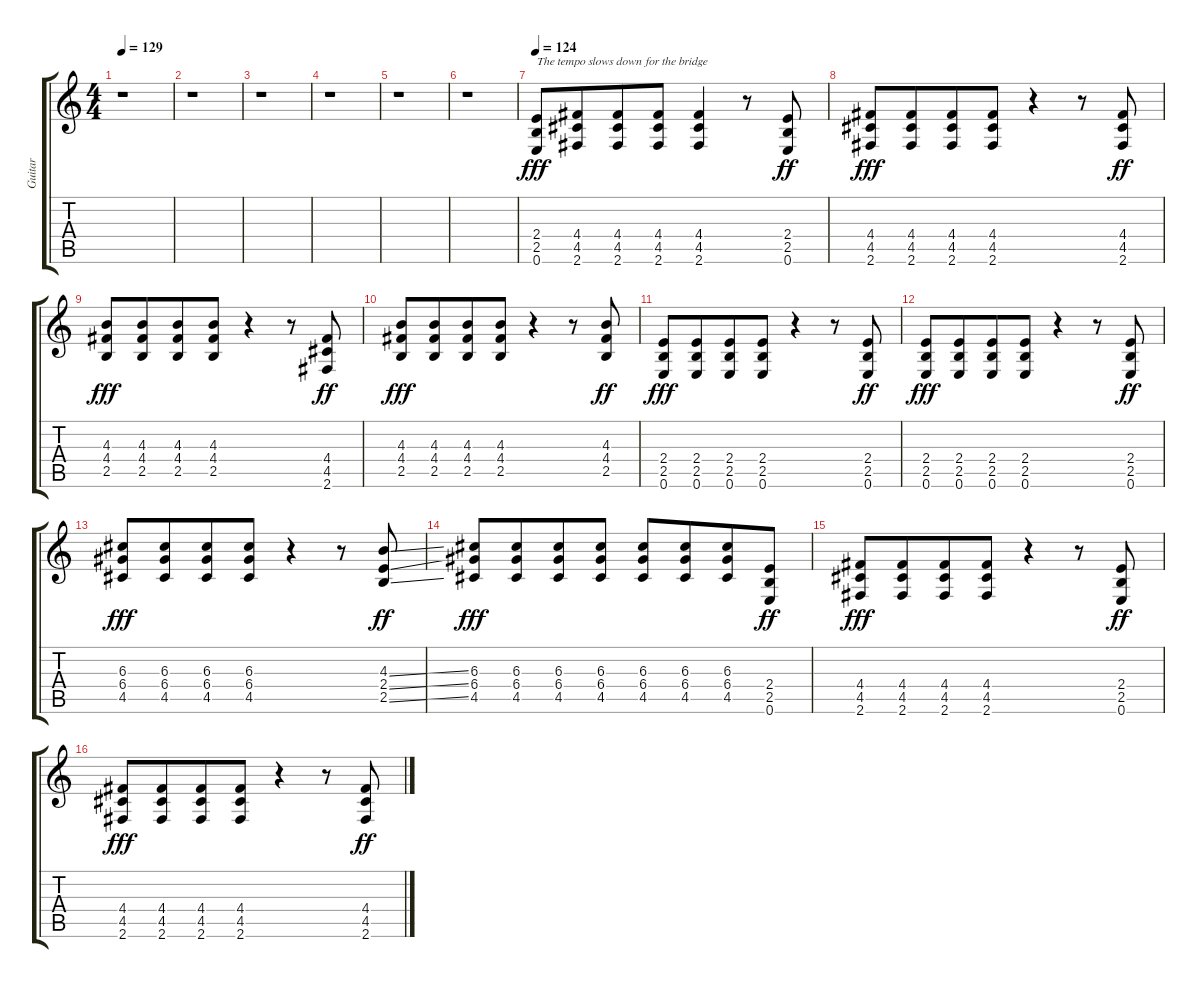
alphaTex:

\track ("Guitar" "Guitar") {instrument overdrivenguitar}
\staff {score tabs}
\tuning (E4 B3 G3 D3 A2 E2) {hide}
\ts (4 4)
\tempo 129
\clef g2
\ks c
r.1{dy mf} |
r.1 |
r.1 |
r.1 |
r.1 |
r.1 |
\tempo 124
(2.4 2.5 0.6).8{txt "The tempo slows down for the bridge" dy fff} (4.4 4.5 2.6).8{beam merge} (4.4 4.5 2.6).8 (4.4 4.5 2.6).8 (4.4 4.5 2.6).4 r.8 (2.4 2.5 0.6).8{dy ff} |
(4.4 4.5 2.6).8{dy fff} (4.4 4.5 2.6).8{beam merge} (4.4 4.5 2.6).8 (4.4 4.5 2.6).8 r.4 r.8 (4.4 4.5 2.6).8{dy ff} |
(4.3 4.4 2.5).8{dy fff} (4.3 4.4 2.5).8{beam merge} (4.3 4.4 2.5).8 (4.3 4.4 2.5).8 r.4 r.8 (4.4 4.5 2.6).8{dy ff} |
(4.3 4.4 2.5).8{dy fff} (4.3 4.4 2.5).8{beam merge} (4.3 4.4 2.5).8 (4.3 4.4 2.5).8 r.4 r.8 (4.3 4.4 2.5).8{dy ff} |
(2.4 2.5 0.6).8{dy fff beam merge} (2.4 2.5 0.6).8{beam merge} (2.4 2.5 0.6).8 (2.4 2.5 0.6).8 r.4 r.8 (2.4 2.5 0.6).8{dy ff} |
(2.4 2.5 0.6).8{dy fff} (2.4 2.5 0.6).8{beam merge} (2.4 2.5 0.6).8 (2.4 2.5 0.6).8 r.4 r.8 (2.4 2.5 0.6).8{dy ff} |
(6.3 6.4 4.5).8{dy fff beam merge} (6.3 6.4 4.5).8{beam merge} (6.3 6.4 4.5).8 (6.3 6.4 4.5).8 r.4 r.8 (4.3{ss} 2.4{ss} 2.5{ss}).8{dy ff} |
(6.3 6.4 4.5).8{dy fff} (6.3 6.4 4.5).8{beam merge} (6.3 6.4 4.5).8 (6.3 6.4 4.5).8 (6.3 6.4 4.5).8 (6.3 6.4 4.5).8{beam merge} (6.3 6.4 4.5).8 (2.4 2.5 0.6).8{dy ff} |
(4.4 4.5 2.6).8{dy fff} (4.4 4.5 2.6).8{beam merge} (4.4 4.5 2.6).8 (4.4 4.5 2.6).8 r.4 r.8 (2.4 2.5 0.6).8{dy ff} |
(4.4 4.5 2.6).8{dy fff beam merge} (4.4 4.5 2.6).8{beam merge} (4.4 4.5 2.6).8 (4.4 4.5 2.6).8 r.4 r.8 (4.4 4.5 2.6).8{dy ff}
